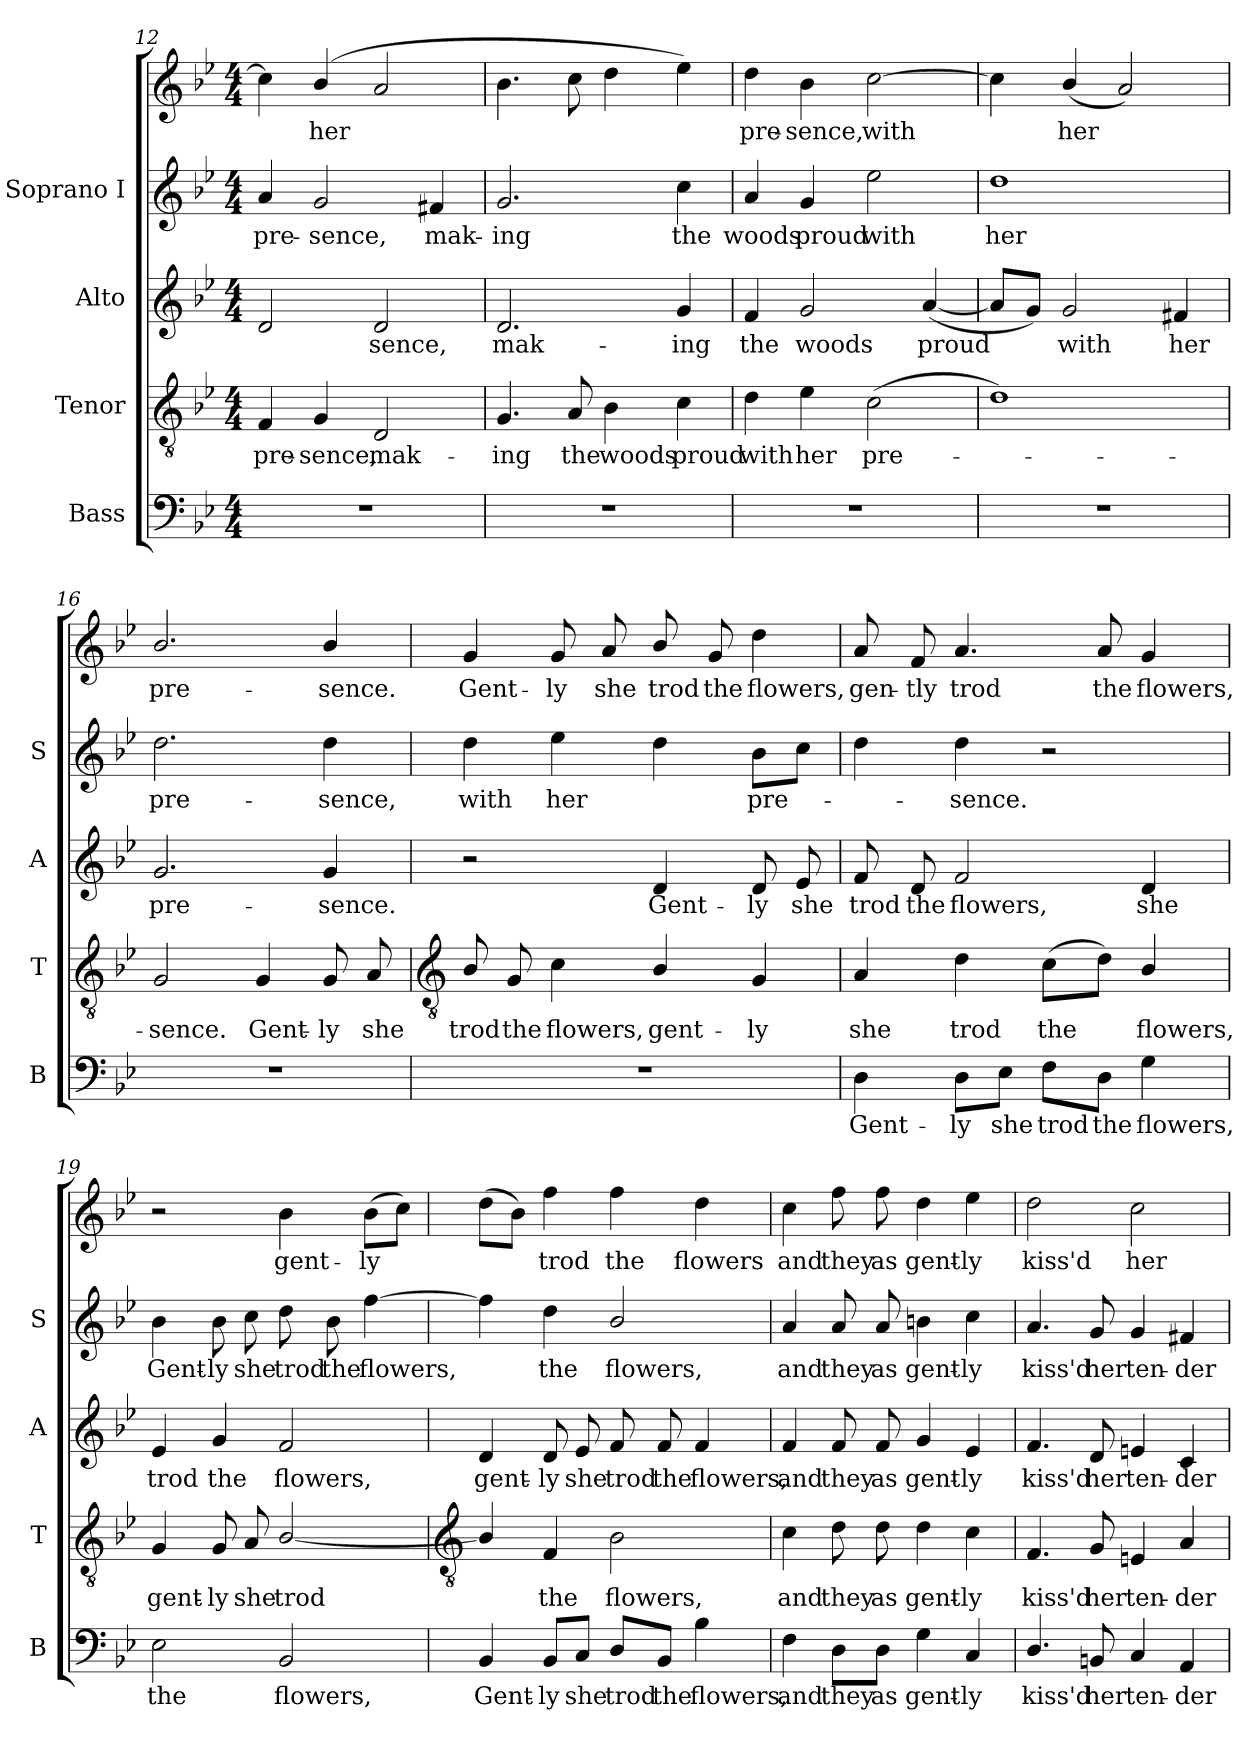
**kern	**text	**kern	**text	**kern	**text	**kern	**text	**kern	**text
*part4	*part4	*part3	*part3	*part2	*part2	*part1	*part1	*part1	*part1
*staff5	*staff5	*staff4	*staff4	*staff3	*staff3	*staff2	*staff2	*staff1	*staff1
*I"Bass	*	*I"Tenor	*	*I"Alto	*	*I"Soprano I	*	*	*
*I'B	*	*I'T	*	*I'A	*	*I'S	*	*	*
!!LO:LB:g=z
*clefF4	*	*clefGv2	*	*clefG2	*	*clefG2	*	*clefG2	*
*k[b-e-]	*	*k[b-e-]	*	*k[b-e-]	*	*k[b-e-]	*	*k[b-e-]	*
*B-:	*	*B-:	*	*B-:	*	*B-:	*	*B-:	*
*M4/4	*	*M4/4	*	*M4/4	*	*M4/4	*	*M4/4	*
=12	=12	=12	=12	=12	=12	=12	=12	=12	=12
!	!	!	!LO:LY:b	!	!	!	!LO:LY:b	!	!
1r	.	4F	pre-	2d	.	4a	pre-	4cc]	.
!	!	!	!LO:LY:b	!	!	!	!LO:LY:b	!	!LO:LY:b
.	.	4G	-sence,	.	.	2g	-sence,	(>4b-/	her
!	!	!	!LO:LY:b	!	!LO:LY:b	!	!	!	!
.	.	2D	mak-	2d	sence,	.	.	2a	.
!	!	!	!	!	!	!	!LO:LY:b	!	!
.	.	.	.	.	.	4f#X	mak-	.	.
=13	=13	=13	=13	=13	=13	=13	=13	=13	=13
!	!	!	!LO:LY:b	!	!LO:LY:b	!	!LO:LY:b	!	!
1r	.	4.G	-ing	2.d	mak-	2.g	-ing	4.b-	.
!	!	!	!LO:LY:b	!	!	!	!	!	!
.	.	8A	the	.	.	.	.	8cc	.
!	!	!	!LO:LY:b	!	!	!	!	!	!
.	.	4B-	woods	.	.	.	.	4dd	.
!	!	!	!LO:LY:b	!	!LO:LY:b	!	!LO:LY:b	!	!
.	.	4c	proud	4g	-ing	4cc	the	4ee-)	.
=14	=14	=14	=14	=14	=14	=14	=14	=14	=14
!	!	!	!LO:LY:b	!	!LO:LY:b	!	!LO:LY:b	!	!LO:LY:b
1r	.	4d	with	4f	the	4a	woods	4dd	pre-
!	!	!	!LO:LY:b	!	!LO:LY:b	!	!LO:LY:b	!	!LO:LY:b
.	.	4e-	her	2g	woods	4g	proud	4b-	-sence,
!	!	!	!LO:LY:b	!	!	!	!LO:LY:b	!	!LO:LY:b
.	.	(>2c	pre-	.	.	2ee-	with	[2cc	with
!	!	!	!	!	!LO:LY:b	!	!	!	!
.	.	.	.	(<[4a	proud	.	.	.	.
=15	=15	=15	=15	=15	=15	=15	=15	=15	=15
!	!	!	!	!	!	!	!LO:LY:b	!	!
1r	.	1d)	.	8aL]	.	1dd	her	4cc]	.
.	.	.	.	8gJ)	.	.	.	.	.
!	!	!	!	!	!LO:LY:b	!	!	!	!LO:LY:b
.	.	.	.	2g	with	.	.	(<4b-/	her
.	.	.	.	.	.	.	.	2a)	.
!	!	!	!	!	!LO:LY:b	!	!	!	!
.	.	.	.	4f#X	her	.	.	.	.
=16	=16	=16	=16	=16	=16	=16	=16	=16	=16
!	!	!	!LO:LY:b	!	!LO:LY:b	!	!LO:LY:b	!	!LO:LY:b
1r	.	2G	sence.	2.g	pre-	2.dd	pre-	2.b-/	pre-
!	!	!	!LO:LY:b	!	!	!	!	!	!
.	.	4G	Gent-	.	.	.	.	.	.
!	!	!	!LO:LY:b	!	!LO:LY:b	!	!LO:LY:b	!	!LO:LY:b
.	.	8G	-ly	4g	-sence.	4dd	-sence,	4b-/	-sence.
!	!	!	!LO:LY:b	!	!	!	!	!	!
.	.	8A	she	.	.	.	.	.	.
!!LO:LB:g=z
=17	=17	=17	=17	=17	=17	=17	=17	=17	=17
*	*	*clefGv2	*	*	*	*	*	*	*
!	!	!	!LO:LY:b	!	!	!	!LO:LY:b	!	!LO:LY:b
1r	.	8B-/	trod	2r	.	4dd	with	4g	Gent-
!	!	!	!LO:LY:b	!	!	!	!	!	!
.	.	8G	the	.	.	.	.	.	.
!	!	!	!LO:LY:b	!	!	!	!LO:LY:b	!	!LO:LY:b
.	.	4c	flowers,	.	.	4ee-	her	8g	-ly
!	!	!	!	!	!	!	!	!	!LO:LY:b
.	.	.	.	.	.	.	.	8a	she
!	!	!	!LO:LY:b	!	!LO:LY:b	!	!	!	!LO:LY:b
.	.	4B-/	gent-	4d	Gent-	4dd	.	8b-/	trod
!	!	!	!	!	!	!	!	!	!LO:LY:b
.	.	.	.	.	.	.	.	8g	the
!	!	!	!LO:LY:b	!	!LO:LY:b	!	!LO:LY:b	!	!LO:LY:b
.	.	4G	-ly	8d	-ly	8b-L	pre-	4dd	flowers,
!	!	!	!	!	!LO:LY:b	!	!	!	!
.	.	.	.	8e-	she	8ccJ	.	.	.
=18	=18	=18	=18	=18	=18	=18	=18	=18	=18
!	!LO:LY:b	!	!LO:LY:b	!	!LO:LY:b	!	!	!	!LO:LY:b
4D	Gent-	4A	she	8f	trod	4dd	.	8a	gen-
!	!	!	!	!	!LO:LY:b	!	!	!	!LO:LY:b
.	.	.	.	8d	the	.	.	8f	-tly
!	!LO:LY:b	!	!LO:LY:b	!	!LO:LY:b	!	!LO:LY:b	!	!LO:LY:b
8D\L	-ly	4d	trod	2f	flowers,	4dd	sence.	4.a	trod
!	!LO:LY:b	!	!	!	!	!	!	!	!
8E-\J	she	.	.	.	.	.	.	.	.
!	!LO:LY:b	!	!LO:LY:b	!	!	!	!	!	!
8F\L	trod	(>8cL	the	.	.	2r	.	.	.
!	!LO:LY:b	!	!	!	!	!	!	!	!LO:LY:b
8D\J	the	8dJ)	.	.	.	.	.	8a	the
!	!LO:LY:b	!	!LO:LY:b	!	!LO:LY:b	!	!	!	!LO:LY:b
4G	flowers,	4B-/	flowers,	4d	she	.	.	4g	flowers,
=19	=19	=19	=19	=19	=19	=19	=19	=19	=19
!	!LO:LY:b	!	!LO:LY:b	!	!LO:LY:b	!	!LO:LY:b	!	!
2E-	the	4G	gent-	4e-	trod	4b-	Gent-	2r	.
!	!	!	!LO:LY:b	!	!LO:LY:b	!	!LO:LY:b	!	!
.	.	8G	-ly	4g	the	8b-	-ly	.	.
!	!	!	!LO:LY:b	!	!	!	!LO:LY:b	!	!
.	.	8A	she	.	.	8cc	she	.	.
!	!LO:LY:b	!	!LO:LY:b	!	!LO:LY:b	!	!LO:LY:b	!	!LO:LY:b
2BB-	flowers,	[2B-/	trod	2f	flowers,	8dd	trod	4b-	gent-
!	!	!	!	!	!	!	!LO:LY:b	!	!
.	.	.	.	.	.	8b-	the	.	.
!	!	!	!	!	!	!	!LO:LY:b	!	!LO:LY:b
.	.	.	.	.	.	[4ff	flowers,	(>8b-L	-ly
.	.	.	.	.	.	.	.	8ccJ)	.
!!LO:LB:g=z
=20	=20	=20	=20	=20	=20	=20	=20	=20	=20
*	*	*clefGv2	*	*	*	*	*	*	*
!	!LO:LY:b	!	!	!	!LO:LY:b	!	!	!	!
4BB-	Gent-	4B-/]	.	4d	gent-	4ff]	.	(>8ddL	.
.	.	.	.	.	.	.	.	8b-J)	.
!	!LO:LY:b	!	!LO:LY:b	!	!LO:LY:b	!	!LO:LY:b	!	!LO:LY:b
8BB-/L	-ly	4F	the	8d	-ly	4dd	the	4ff	trod
!	!LO:LY:b	!	!	!	!LO:LY:b	!	!	!	!
8C/J	she	.	.	8e-	she	.	.	.	.
!	!LO:LY:b	!	!LO:LY:b	!	!LO:LY:b	!	!LO:LY:b	!	!LO:LY:b
8D/L	trod	2B-	flowers,	8f	trod	2b-/	flowers,	4ff	the
!	!LO:LY:b	!	!	!	!LO:LY:b	!	!	!	!
8BB-/J	the	.	.	8f	the	.	.	.	.
!	!LO:LY:b	!	!	!	!LO:LY:b	!	!	!	!LO:LY:b
4B-	flowers,	.	.	4f	flowers,	.	.	4dd	flowers
=21	=21	=21	=21	=21	=21	=21	=21	=21	=21
!	!LO:LY:b	!	!LO:LY:b	!	!LO:LY:b	!	!LO:LY:b	!	!LO:LY:b
4F	and	4c	and	4f	and	4a	and	4cc	and
!	!LO:LY:b	!	!LO:LY:b	!	!LO:LY:b	!	!LO:LY:b	!	!LO:LY:b
8D\L	they	8d	they	8f	they	8a	they	8ff	they
!	!LO:LY:b	!	!LO:LY:b	!	!LO:LY:b	!	!LO:LY:b	!	!LO:LY:b
8D\J	as	8d	as	8f	as	8a	as	8ff	as
!	!LO:LY:b	!	!LO:LY:b	!	!LO:LY:b	!	!LO:LY:b	!	!LO:LY:b
4G	gent-	4d	gent-	4g	gent-	4bn	gent-	4dd	gent-
!	!LO:LY:b	!	!LO:LY:b	!	!LO:LY:b	!	!LO:LY:b	!	!LO:LY:b
4C	-ly	4c	-ly	4e-	-ly	4cc	-ly	4ee-	-ly
=22	=22	=22	=22	=22	=22	=22	=22	=22	=22
!	!LO:LY:b	!	!LO:LY:b	!	!LO:LY:b	!	!LO:LY:b	!	!LO:LY:b
4.D/	kiss'd	4.F	kiss'd	4.f	kiss'd	4.a	kiss'd	2dd	kiss'd
!	!LO:LY:b	!	!LO:LY:b	!	!LO:LY:b	!	!LO:LY:b	!	!
8BBn	her	8G	her	8d	her	8g	her	.	.
!	!LO:LY:b	!	!LO:LY:b	!	!LO:LY:b	!	!LO:LY:b	!	!LO:LY:b
4C	ten-	4En	ten-	4en	ten-	4g	ten-	2cc	her
!	!LO:LY:b	!	!LO:LY:b	!	!LO:LY:b	!	!LO:LY:b	!	!
4AA	-der	4A	-der	4c	-der	4f#X	-der	.	.
=	=	=	=	=	=	=	=	=	=
*-	*-	*-	*-	*-	*-	*-	*-	*-	*-
